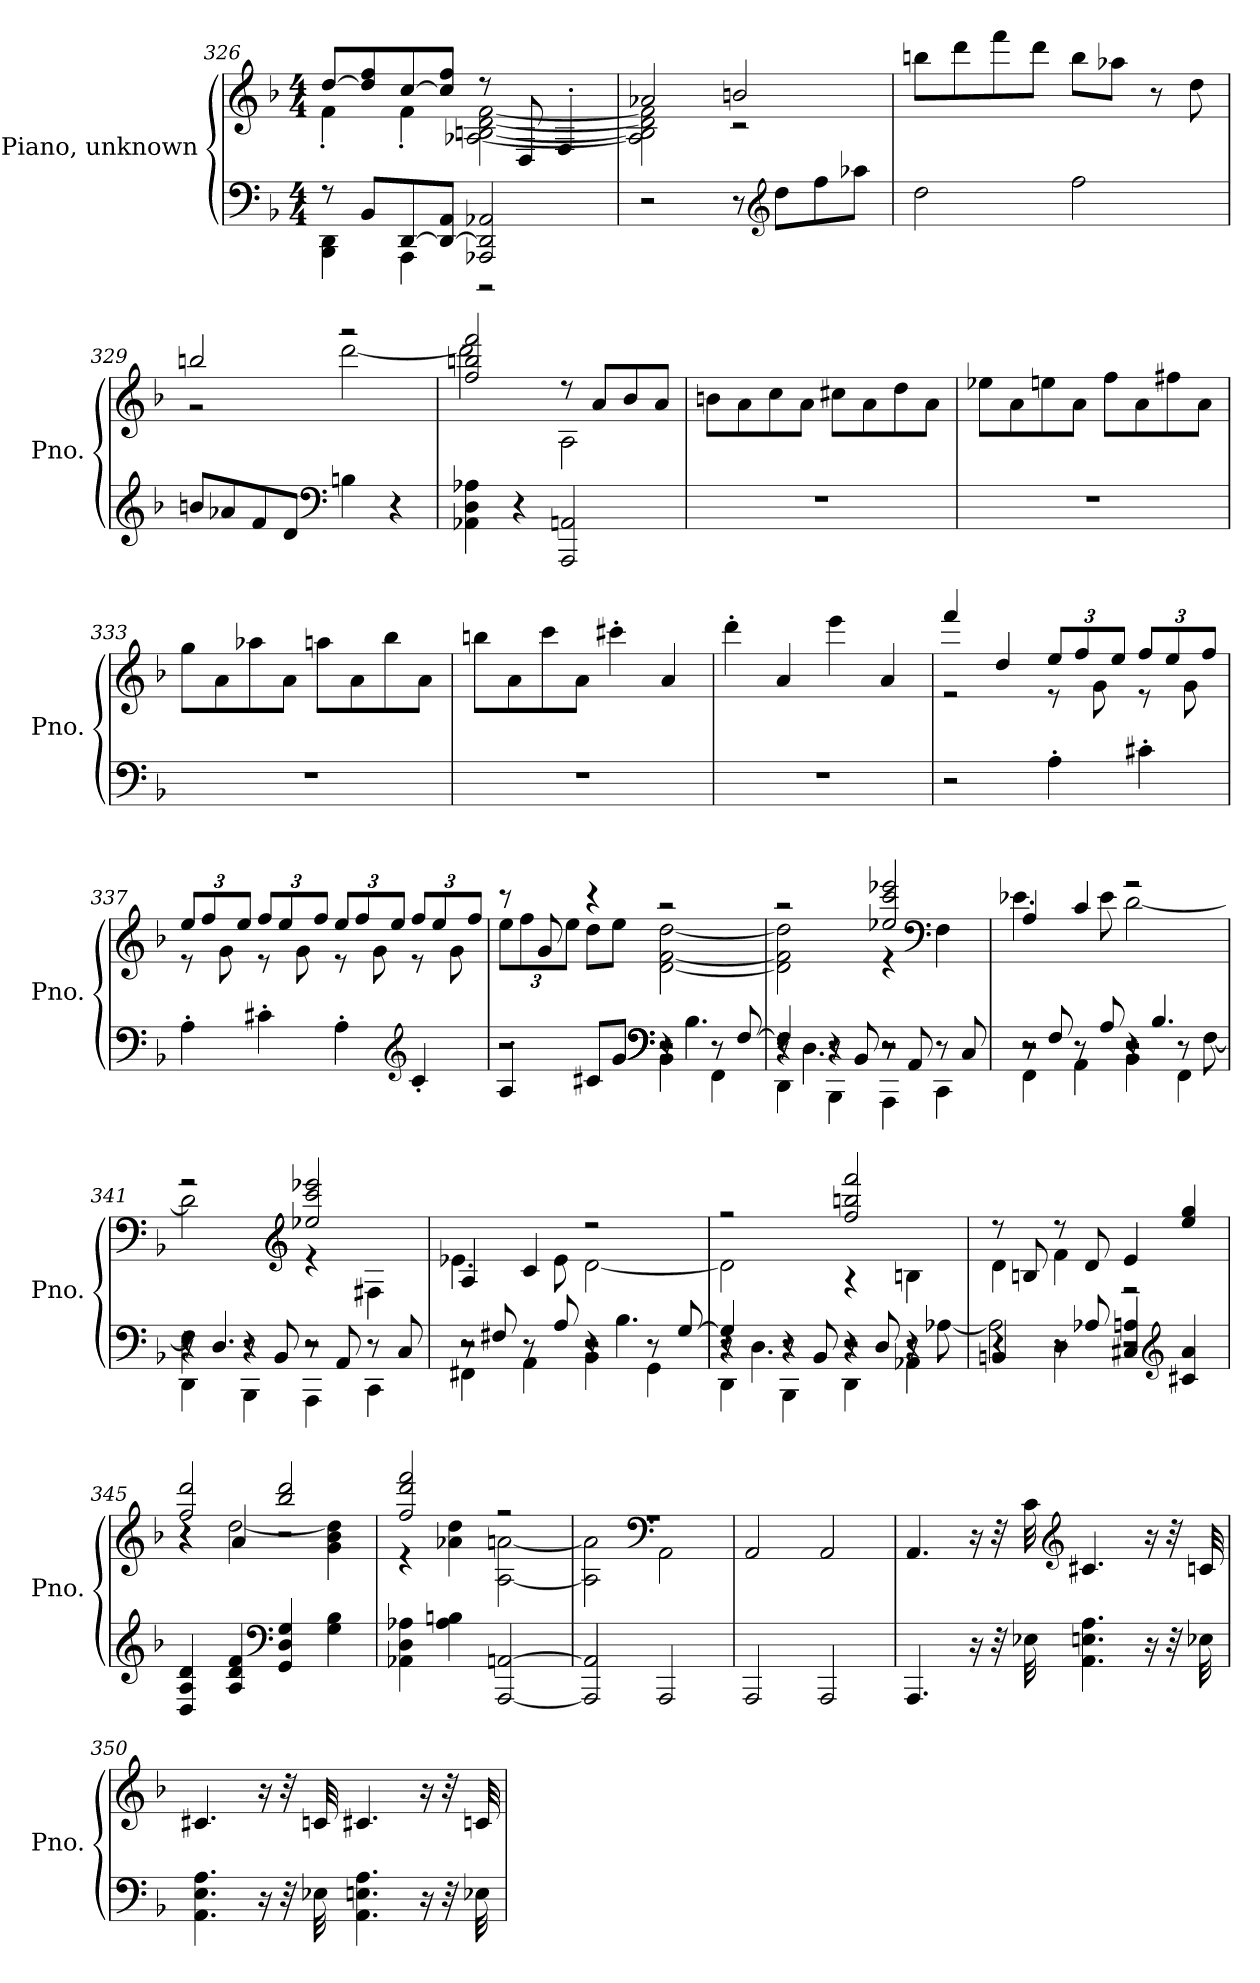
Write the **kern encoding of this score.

**kern	**kern
*part1	*part1
*staff2	*staff1
*I"Piano, unknown	*
*I'Pno.	*
!!LO:PB:g=z
*clefF4	*clefG2
*k[b-]	*k[b-]
*M4/4	*M4/4
=326	=326
*^	*^
8r	4BBB-\ 4DD\	[8dd/L	4f'\
8BB-/L	.	8dd/] 8ff/	.
[8DD/	4AAA\	[8cc/	4f'\
8DD/_ 8AA/J	.	8cc/] 8ff/J	.
2AAA-X/ 2DD/] 2AA-X/	2r	8r	[2A-X\ [2Bn\ [2d\ [2f\
.	.	8D/	.
.	.	4F'/	.
*v	*v	*	*
=327	=327	=327
2r	2a-X/	2A-\] 2B\] 2d\] 2f\]
8r	2bn/	2r
*clefG2	*	*
8dd\L	.	.
8ff\	.	.
8aa-X\J	.	.
*	*v	*v
=328	=328
2dd\	8bbn\L
.	8ddd\
.	8fff\
.	8ddd\J
2ff\	8bb\L
.	8aa-X\J
.	8r
.	8dd\
=329	=329
*	*^
8bn/L	2bbn/	2r
8a-X/	.	.
8f/	.	.
8d/J	.	.
*clefF4	*	*
4Bn\	2r	[2ddd\
4r	.	.
!!LO:LB:g=z	!!
=330	=330	=330
4AA-X\ 4D\ 4A-X\	2ff/ 2bbn/ 2fff/	2ddd\]
4r	.	.
2AAA/ 2AAn/	8r	2A\
.	8a/L	.
.	8b-/	.
.	8a/J	.
*	*v	*v
=331	=331
1r	8bn\L
.	8a\
.	8cc\
.	8a\J
.	8cc#X\L
.	8a\
.	8dd\
.	8a\J
=332	=332
1r	8ee-X\L
.	8a\
.	8een\
.	8a\J
.	8ff\L
.	8a\
.	8ff#X\
.	8a\J
=333	=333
1r	8gg\L
.	8a\
.	8aa-X\
.	8a\J
.	8aan\L
.	8a\
.	8bb-\
.	8a\J
=334	=334
1r	8bbn\L
.	8a\
.	8ccc\
.	8a\J
.	4ccc#X'\
.	4a/
!!LO:LB:g=z
=335	=335
1r	4ddd'\
.	4a/
.	4eee\
.	4a/
=336	=336
*	*^
2r	4fff/	2r
.	4dd/	.
*	*Xbrackettup	*
4A'\	12ee/L	8r
.	12ff/	.
.	.	8g\
.	12ee/J	.
4c#X'\	12ff/L	8r
.	12ee/	.
.	.	8g\
.	12ff/J	.
=337	=337	=337
4A'\	12ee/L	8r
.	12ff/	.
.	.	8g\
.	12ee/J	.
4c#X'\	12ff/L	8r
.	12ee/	.
.	.	8g\
.	12ff/J	.
4A'\	12ee/L	8r
.	12ff/	.
.	.	8g\
.	12ee/J	.
*clefG2	*	*
4c#'/	12ff/L	8r
.	12ee/	.
.	.	8g\
.	12ff/J	.
!!LO:LB:g=z	!!
=338	=338	=338
*^	*	*
*	*^	*	*
*	*	*^	*	*
4A'/	2r	2r	2r	8r	12ee\L
.	.	.	.	.	12ff\
.	.	.	.	8g/	.
.	.	.	.	.	12ee\J
8c#X/L	.	.	.	4r	8dd\L
8g/J	.	.	.	.	8ee\J
*clefF4	*	*	*	*	*
2r	8r	4r	4BB-\	2r	[2d\ [2f\ [2dd\
.	4.B-\	.	.	.	.
.	.	8r	4FF\	.	.
.	.	[8F/	.	.	.
=339	=339	=339	=339	=339	=339
4r	8r	4F/]	4DD\	2r	2d\] 2f\] 2dd\]
.	4.D\	.	.	.	.
8r	.	4r	4BBB-\	.	.
8BB-/	.	.	.	.	.
8r	2r	2r	4AAA\	2ee-X/ 2ccc/ 2eee-X/	4r
8AA/	.	.	.	.	.
*	*	*	*	*clefF4	*
8r	.	.	4CC\	.	4F\
8C/	.	.	.	.	.
=340	=340	=340	=340	=340	=340
2r	2r	8r	4FF\	4A/	4.e-X\
.	.	8F/	.	.	.
.	.	8r	4AA\	4c/	.
.	.	8A/	.	.	8e-\
8r	4r	2r	4BB-\	2r	[2d\
4.B-/	.	.	.	.	.
.	8r	.	4FF\	.	.
.	[8F\	.	.	.	.
!!LO:LB:g=z	!!
=341	=341	=341	=341	=341	=341
8r	4F\]	4r	4DD\	2r	2d\]
4.D/	.	.	.	.	.
.	4r	8r	4BBB-\	.	.
.	.	8BB-/	.	.	.
*	*	*	*	*clefG2	*
2r	2r	8r	4AAA\	2ee-X/ 2ccc/ 2eee-X/	4r
.	.	8AA/	.	.	.
.	.	8r	4CC\	.	4F#X\
.	.	8C/	.	.	.
=342	=342	=342	=342	=342	=342
8r	2r	2r	4FF#X\	4A/	4.e-X\
8F#X/	.	.	.	.	.
8r	.	.	4AA\	4c/	.
8A/	.	.	.	.	8e-\
2r	8r	4r	4BB-\	2r	[2d\
.	4.B-\	.	.	.	.
.	.	8r	4GG\	.	.
.	.	[8G/	.	.	.
=343	=343	=343	=343	=343	=343
4r	8r	4G/]	4DD\	2r	2d\]
.	4.D\	.	.	.	.
8r	.	4r	4BBB-\	.	.
8BB-/	.	.	.	.	.
8r	4r	2r	4DD\	2ff/ 2bbn/ 2fff/	4r
8D/	.	.	.	.	.
4r	8r	.	4AA-X\	.	4Bn\
.	[8A-X\	.	.	.	.
*	*	*v	*v	*	*
!!LO:LB:g=z	!!
=344	=344	=344	=344	=344
4BBn/	2A-\]	4r	8r	4d\
.	.	.	8Bn/	.
8r	.	4D\	8r	4f\
8A-X/	.	.	8d/	.
4C#X/ 4An/	2r	2r	4e/	2r
*clefG2	*	*	*	*
4c#X/ 4a/	.	.	4ee/ 4gg/	.
*v	*v	*v	*	*
=345	=345	=345
*	*	*^
4D/ 4A/ 4d/	2ff/ 2ddd/	4r	4r
4A/ 4d/ 4f/	.	[2dd\	4a/
*clefF4	*	*	*
4GG/ 4D/ 4G/	2bb-/ 2ddd/	.	2r
4G\ 4B-\	.	4g\ 4b-\ 4dd\]	.
*	*	*v	*v
=346	=346	=346
4AA-X\ 4D\ 4A-X\	2ff/ 2ddd/ 2fff/	4r
4A-\ 4Bn\	.	4a-X\ 4dd\
[2AAA/ [2AAn/	2r	[2A\ [2an\
=347	=347	=347
2AAA/] 2AA/]	1r	2A\] 2a\]
*	*clefF4	*
2AAA/	.	2AA\
*	*v	*v
=348	=348
2AAA/	2AA/
2AAA/	2AA/
!!LO:PB:g=z
=349	=349
4.AAA/	4.AA/
16r	16r
32r	32r
32E-X\	32c\
*	*clefG2
4.AA\ 4.En\ 4.A\	4.c#X/
16r	16r
32r	32r
32E-X\	32cn/
=350	=350
4.AA\ 4.E\ 4.A\	4.c#X/
16r	16r
32r	32r
32E-X\	32cn/
4.AA\ 4.En\ 4.A\	4.c#X/
16r	16r
32r	32r
32E-X\	32cn/
=	=
*-	*-
